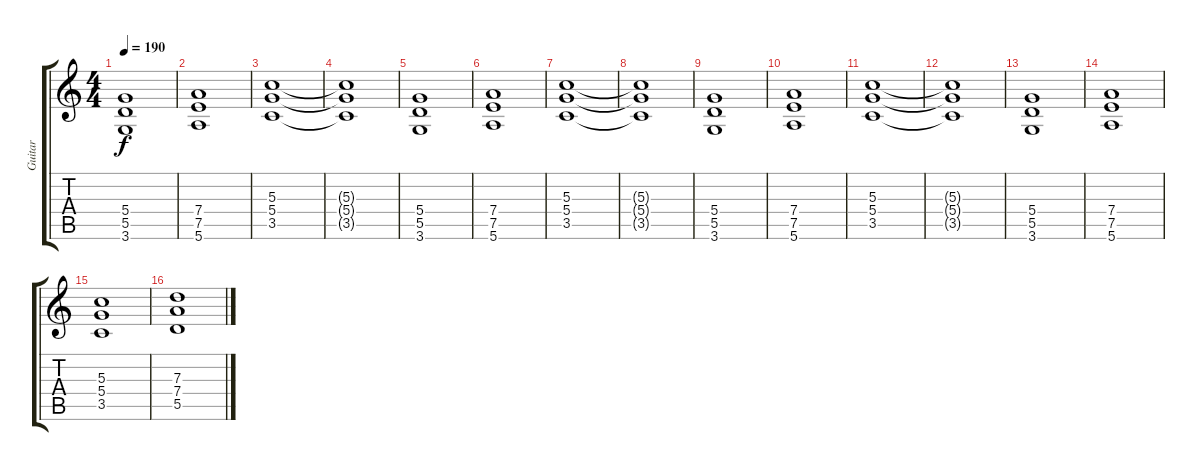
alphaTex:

\track ("Guitar" "Guitar") {instrument distortionguitar}
\staff {score tabs}
\tuning (E4 B3 G3 D3 A2 E2) {hide}
\ts (4 4)
\tempo 190
\clef g2
\ks c
(5.4 5.5 3.6).1{dy f} |
(7.4 7.5 5.6).1 |
(5.3 5.4 3.5).1 |
(5.3{t} 5.4{t} 3.5{t}).1 |
(5.4 5.5 3.6).1 |
(7.4 7.5 5.6).1 |
(5.3 5.4 3.5).1 |
(5.3{t} 5.4{t} 3.5{t}).1 |
(5.4 5.5 3.6).1 |
(7.4 7.5 5.6).1 |
(5.3 5.4 3.5).1 |
(5.3{t} 5.4{t} 3.5{t}).1 |
(5.4 5.5 3.6).1 |
(7.4 7.5 5.6).1 |
(5.3 5.4 3.5).1 |
(7.3 7.4 5.5).1
